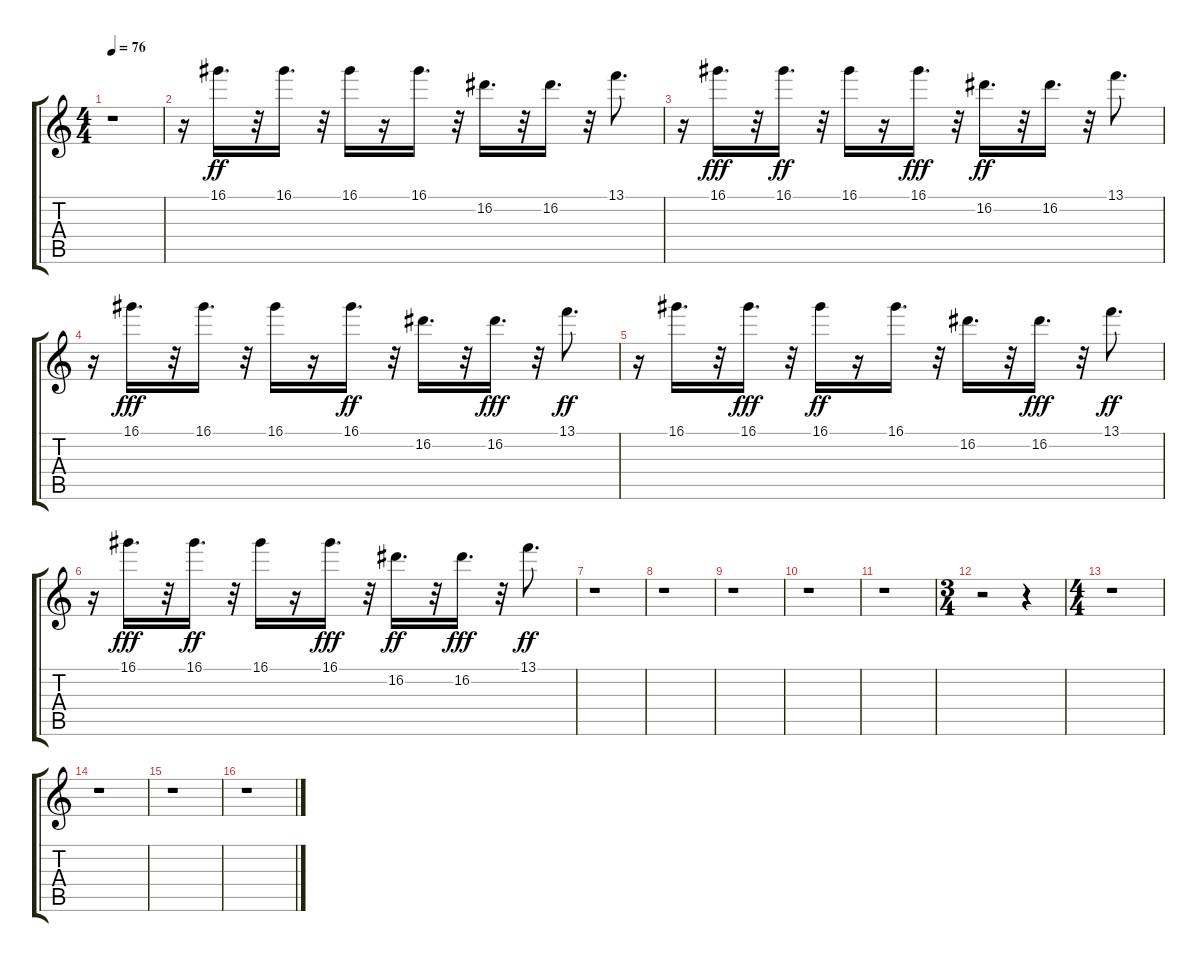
\track "" {instrument overdrivenguitar}
\staff {score tabs}
\tuning (E4 B3 G3 D3 A2 E2) {hide}
\ts (4 4)
\tempo 76
\clef g2
\ks c
r.1{dy f} |
r.16 16.1.16{d dy ff} r.32 16.1.16{d} r.32 16.1.16 r.16 16.1.16{d} r.32 16.2.16{d} r.32 16.2.16{d} r.32 13.1.8{d} |
r.16 16.1.16{d dy fff} r.32 16.1.16{d dy ff} r.32 16.1.16 r.16 16.1.16{d dy fff} r.32 16.2.16{d dy ff} r.32 16.2.16{d} r.32 13.1.8{d} |
r.16 16.1.16{d dy fff} r.32 16.1.16{d} r.32 16.1.16 r.16 16.1.16{d dy ff} r.32 16.2.16{d} r.32 16.2.16{d dy fff} r.32 13.1.8{d dy ff} |
r.16 16.1.16{d} r.32 16.1.16{d dy fff} r.32 16.1.16{dy ff} r.16 16.1.16{d} r.32 16.2.16{d} r.32 16.2.16{d dy fff} r.32 13.1.8{d dy ff} |
r.16 16.1.16{d dy fff} r.32 16.1.16{d dy ff} r.32 16.1.16 r.16 16.1.16{d dy fff} r.32 16.2.16{d dy ff} r.32 16.2.16{d dy fff} r.32 13.1.8{d dy ff} |
r.1 |
r.1 |
r.1 |
r.1 |
r.1 |
\ts (3 4)
r.2 r.4 |
\ts (4 4)
r.1 |
r.1 |
r.1 |
r.1
